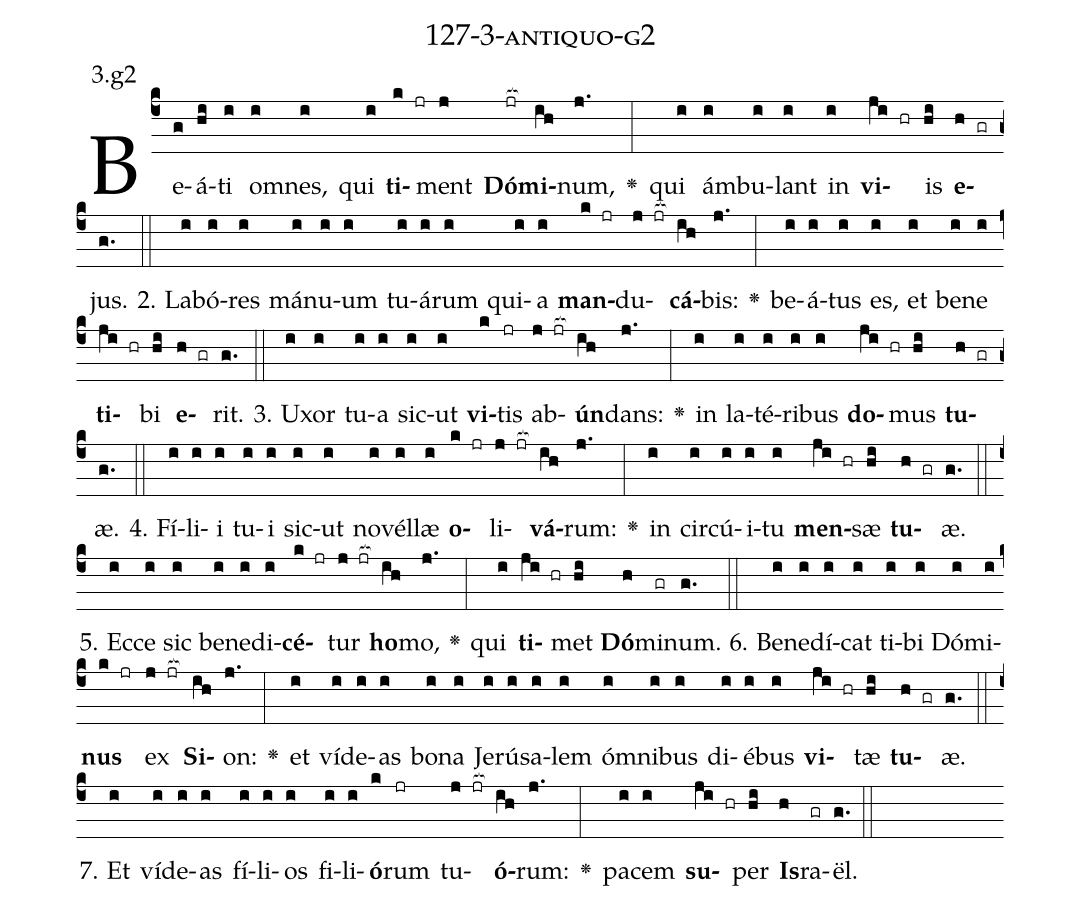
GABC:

name: 127-3-antiquo-g2;
annotation: 3.g2;
%%
(c4)Be(g)á(hi)ti(i) om(i)nes,(i) qui(i) <b>ti</b>(k jr)ment(j) <b>Dó</b>(jr[ocb:1{])<b>mi</b>(ih[ocb:0}])num,(j.) <v>\greheightstar</v>(:) qui(i) ám(i)bu(i)lant(i) in(i) <b>vi</b>(ji hr)is(hi) <b>e</b>(h gr)jus.(g.) (::)
2. La(i)bó(i)res(i) má(i)nu(i)um(i) tu(i)á(i)rum(i) qui(i)a(i) <b>man</b>(k jr)du(j jr[ocb:1{])<b>cá</b>(ih[ocb:0}])bis:(j.) <v>\greheightstar</v>(:) be(i)á(i)tus(i) es,(i) et(i) be(i)ne(i) <b>ti</b>(ji hr)bi(hi) <b>e</b>(h gr)rit.(g.) (::)
3. U(i)xor(i) tu(i)a(i) sic(i)ut(i) <b>vi</b>(k)tis(jr) ab(j jr[ocb:1{])<b>ún</b>(ih[ocb:0}])dans:(j.) <v>\greheightstar</v>(:) in(i) la(i)té(i)ri(i)bus(i) <b>do</b>(ji hr)mus(hi) <b>tu</b>(h gr)æ.(g.) (::)
4. Fí(i)li(i)i(i) tu(i)i(i) sic(i)ut(i) no(i)vél(i)læ(i) <b>o</b>(k jr)li(j jr[ocb:1{])<b>vá</b>(ih[ocb:0}])rum:(j.) <v>\greheightstar</v>(:) in(i) cir(i)cú(i)i(i)tu(i) <b>men</b>(ji hr)sæ(hi) <b>tu</b>(h gr)æ.(g.) (::)
5. Ec(i)ce(i) sic(i) be(i)ne(i)di(i)<b>cé</b>(k jr)tur(j jr[ocb:1{]) <b>ho</b>(ih[ocb:0}])mo,(j.) <v>\greheightstar</v>(:) qui(i) <b>ti</b>(ji hr)met(hi) <b>Dó</b>(h)mi(gr)num.(g.) (::)
6. Be(i)ne(i)dí(i)cat(i) ti(i)bi(i) Dó(i)mi(i)<b>nus</b>(k jr) ex(j jr[ocb:1{]) <b>Si</b>(ih[ocb:0}])on:(j.) <v>\greheightstar</v>(:) et(i) ví(i)de(i)as(i) bo(i)na(i) Je(i)rú(i)sa(i)lem(i) óm(i)ni(i)bus(i) di(i)é(i)bus(i) <b>vi</b>(ji hr)tæ(hi) <b>tu</b>(h gr)æ.(g.) (::)
7. Et(i) ví(i)de(i)as(i) fí(i)li(i)os(i) fi(i)li(i)<b>ó</b>(k)rum(jr) tu(j jr[ocb:1{])<b>ó</b>(ih[ocb:0}])rum:(j.) <v>\greheightstar</v>(:) pa(i)cem(i) <b>su</b>(ji hr)per(hi) <b>Is</b>(h)ra(gr)ël.(g.) (::)
